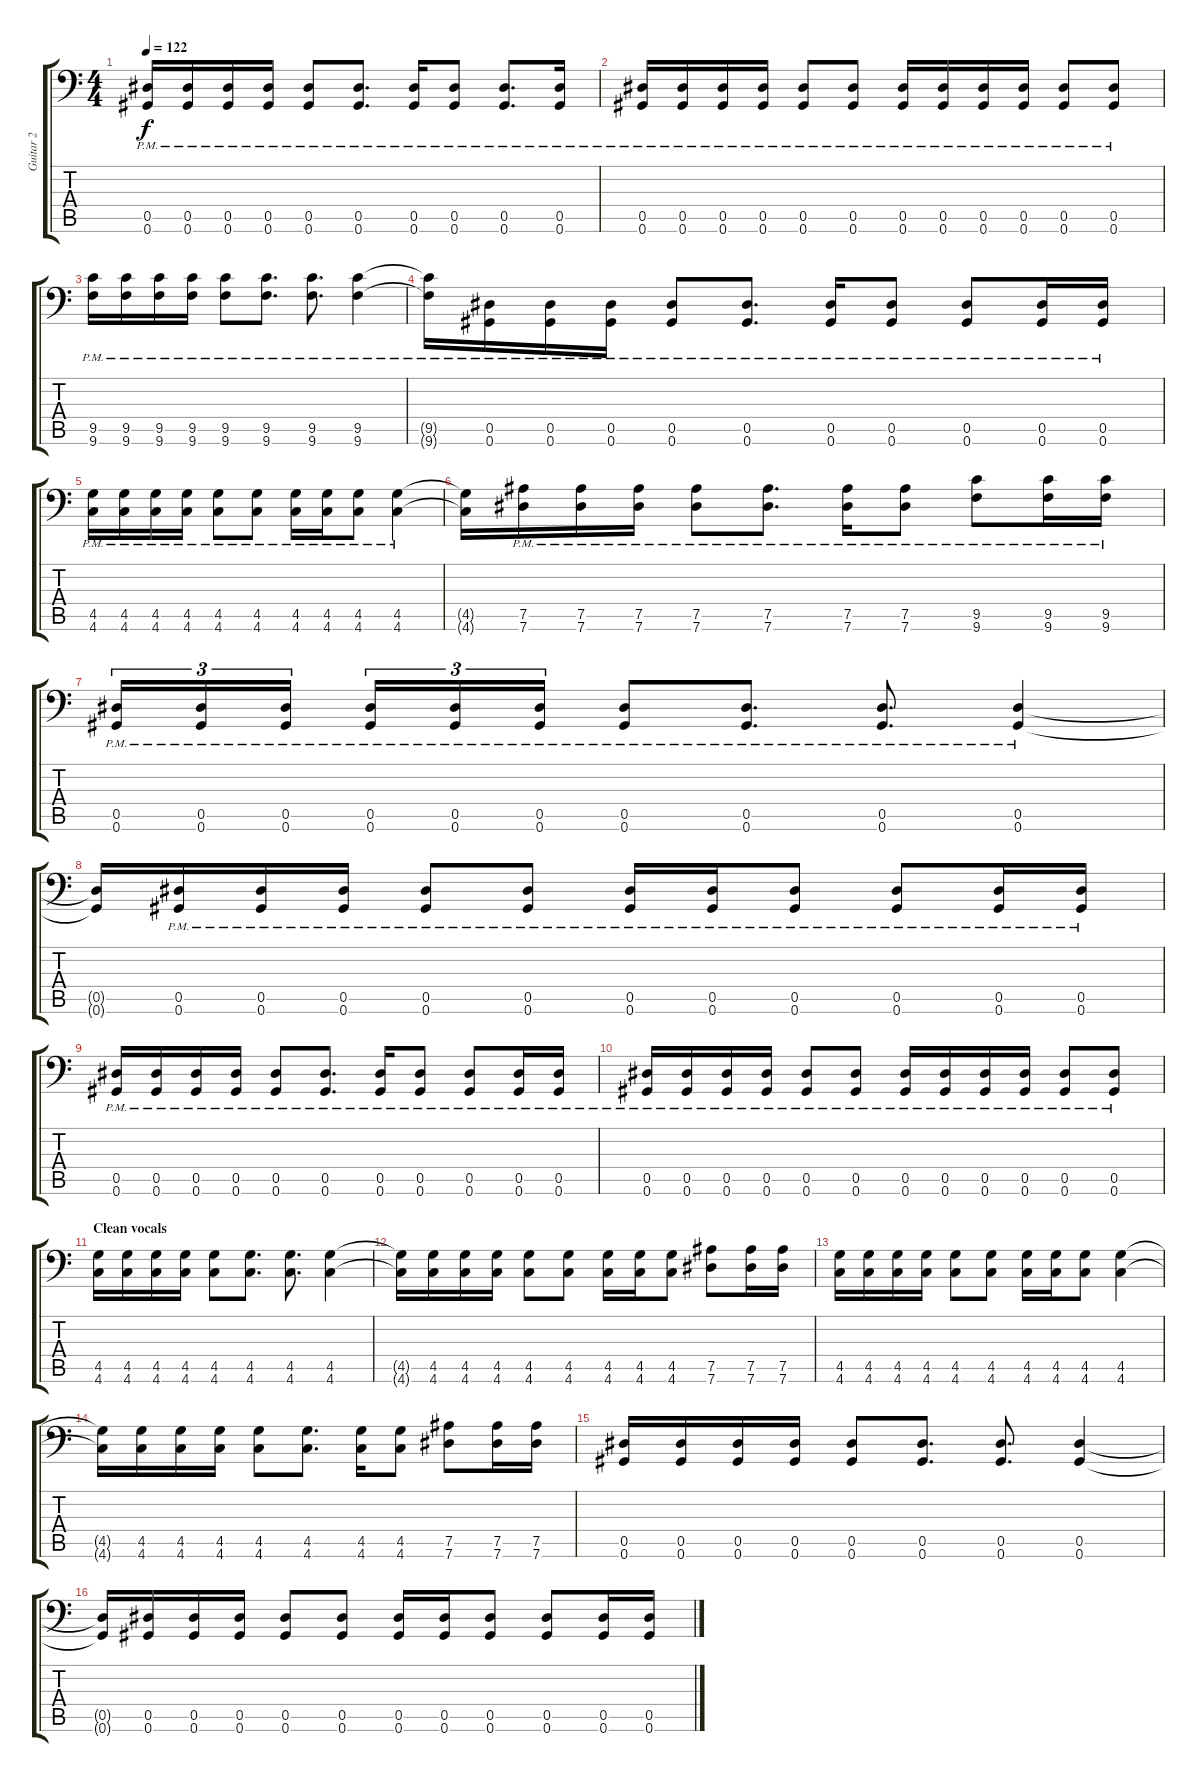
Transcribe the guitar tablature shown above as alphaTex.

\track ("Guitar 2" "Guitar 2") {instrument distortionguitar}
\staff {score tabs}
\tuning (Bb3 F3 Db3 Ab2 Eb2 Ab1) {hide}
\ts (4 4)
\tempo 122
\clef f4
\ks c
(0.5{pm} 0.6{pm}).16{dy f} (0.5{pm} 0.6{pm}).16 (0.5{pm} 0.6{pm}).16 (0.5{pm} 0.6{pm}).16 (0.5{pm} 0.6{pm}).8 (0.5{pm} 0.6{pm}).8{d} (0.5{pm} 0.6{pm}).16 (0.5{pm} 0.6{pm}).8 (0.5{pm} 0.6{pm}).8{d} (0.5{pm} 0.6{pm}).16 |
(0.5{pm} 0.6{pm}).16 (0.5{pm} 0.6{pm}).16 (0.5{pm} 0.6{pm}).16 (0.5{pm} 0.6{pm}).16 (0.5{pm} 0.6{pm}).8 (0.5{pm} 0.6{pm}).8 (0.5{pm} 0.6{pm}).16 (0.5{pm} 0.6{pm}).16 (0.5{pm} 0.6{pm}).16 (0.5{pm} 0.6{pm}).16 (0.5{pm} 0.6{pm}).8 (0.5{pm} 0.6{pm}).8 |
(9.5{pm} 9.6{pm}).16 (9.5{pm} 9.6{pm}).16 (9.5{pm} 9.6{pm}).16 (9.5{pm} 9.6{pm}).16 (9.5{pm} 9.6{pm}).8 (9.5{pm} 9.6{pm}).8{d} (9.5{pm} 9.6{pm}).8{d} (9.5{pm} 9.6{pm}).4 |
(9.5{pm t} 9.6{pm t}).16 (0.5{pm} 0.6{pm}).16 (0.5{pm} 0.6{pm}).16 (0.5{pm} 0.6{pm}).16 (0.5{pm} 0.6{pm}).8 (0.5{pm} 0.6{pm}).8{d} (0.5{pm} 0.6{pm}).16 (0.5{pm} 0.6{pm}).8 (0.5{pm} 0.6{pm}).8 (0.5{pm} 0.6{pm}).16 (0.5{pm} 0.6{pm}).16 |
(4.5{pm} 4.6{pm}).16 (4.5{pm} 4.6{pm}).16 (4.5{pm} 4.6{pm}).16 (4.5{pm} 4.6{pm}).16 (4.5{pm} 4.6{pm}).8 (4.5{pm} 4.6{pm}).8 (4.5{pm} 4.6{pm}).16 (4.5{pm} 4.6{pm}).16 (4.5{pm} 4.6{pm}).8 (4.5{pm} 4.6{pm}).4 |
(4.5{t} 4.6{t}).16 (7.5{pm} 7.6{pm}).16 (7.5{pm} 7.6{pm}).16 (7.5{pm} 7.6{pm}).16 (7.5{pm} 7.6{pm}).8 (7.5{pm} 7.6{pm}).8{d} (7.5{pm} 7.6{pm}).16 (7.5{pm} 7.6{pm}).8 (9.5{pm} 9.6{pm}).8 (9.5{pm} 9.6{pm}).16 (9.5{pm} 9.6{pm}).16 |
(0.5{pm} 0.6{pm}).16{tu (3 2)} (0.5{pm} 0.6{pm}).16{tu (3 2)} (0.5{pm} 0.6{pm}).16{tu (3 2)} (0.5{pm} 0.6{pm}).16{tu (3 2)} (0.5{pm} 0.6{pm}).16{tu (3 2)} (0.5{pm} 0.6{pm}).16{tu (3 2)} (0.5{pm} 0.6{pm}).8 (0.5{pm} 0.6{pm}).8{d} (0.5{pm} 0.6{pm}).8{d} (0.5{pm} 0.6{pm}).4 |
(0.5{t} 0.6{t}).16 (0.5{pm} 0.6{pm}).16 (0.5{pm} 0.6{pm}).16 (0.5{pm} 0.6{pm}).16 (0.5{pm} 0.6{pm}).8 (0.5{pm} 0.6{pm}).8 (0.5{pm} 0.6{pm}).16 (0.5{pm} 0.6{pm}).16 (0.5{pm} 0.6{pm}).8 (0.5{pm} 0.6{pm}).8 (0.5{pm} 0.6{pm}).16 (0.5{pm} 0.6{pm}).16 |
(0.5{pm} 0.6{pm}).16 (0.5{pm} 0.6{pm}).16 (0.5{pm} 0.6{pm}).16 (0.5{pm} 0.6{pm}).16 (0.5{pm} 0.6{pm}).8 (0.5{pm} 0.6{pm}).8{d} (0.5{pm} 0.6{pm}).16 (0.5{pm} 0.6{pm}).8 (0.5{pm} 0.6{pm}).8 (0.5{pm} 0.6{pm}).16 (0.5{pm} 0.6{pm}).16 |
(0.5{pm} 0.6{pm}).16 (0.5{pm} 0.6{pm}).16 (0.5{pm} 0.6{pm}).16 (0.5{pm} 0.6{pm}).16 (0.5{pm} 0.6{pm}).8 (0.5{pm} 0.6{pm}).8 (0.5{pm} 0.6{pm}).16 (0.5{pm} 0.6{pm}).16 (0.5{pm} 0.6{pm}).16 (0.5{pm} 0.6{pm}).16 (0.5{pm} 0.6{pm}).8 (0.5{pm} 0.6{pm}).8 |
\section ("" "Clean vocals")
(4.5 4.6).16 (4.5 4.6).16 (4.5 4.6).16 (4.5 4.6).16 (4.5 4.6).8 (4.5 4.6).8{d} (4.5 4.6).8{d} (4.5 4.6).4 |
(4.5{t} 4.6{t}).16 (4.5 4.6).16 (4.5 4.6).16 (4.5 4.6).16 (4.5 4.6).8 (4.5 4.6).8 (4.5 4.6).16 (4.5 4.6).16 (4.5 4.6).8 (7.5 7.6).8 (7.5 7.6).16 (7.5 7.6).16 |
(4.5 4.6).16 (4.5 4.6).16 (4.5 4.6).16 (4.5 4.6).16 (4.5 4.6).8 (4.5 4.6).8 (4.5 4.6).16 (4.5 4.6).16 (4.5 4.6).8 (4.5 4.6).4 |
(4.5{t} 4.6{t}).16 (4.5 4.6).16 (4.5 4.6).16 (4.5 4.6).16 (4.5 4.6).8 (4.5 4.6).8{d} (4.5 4.6).16 (4.5 4.6).8 (7.5 7.6).8 (7.5 7.6).16 (7.5 7.6).16 |
(0.5 0.6).16 (0.5 0.6).16 (0.5 0.6).16 (0.5 0.6).16 (0.5 0.6).8 (0.5 0.6).8{d} (0.5 0.6).8{d} (0.5 0.6).4 |
(0.5{t} 0.6{t}).16 (0.5 0.6).16 (0.5 0.6).16 (0.5 0.6).16 (0.5 0.6).8 (0.5 0.6).8 (0.5 0.6).16 (0.5 0.6).16 (0.5 0.6).8 (0.5 0.6).8 (0.5 0.6).16 (0.5 0.6).16
